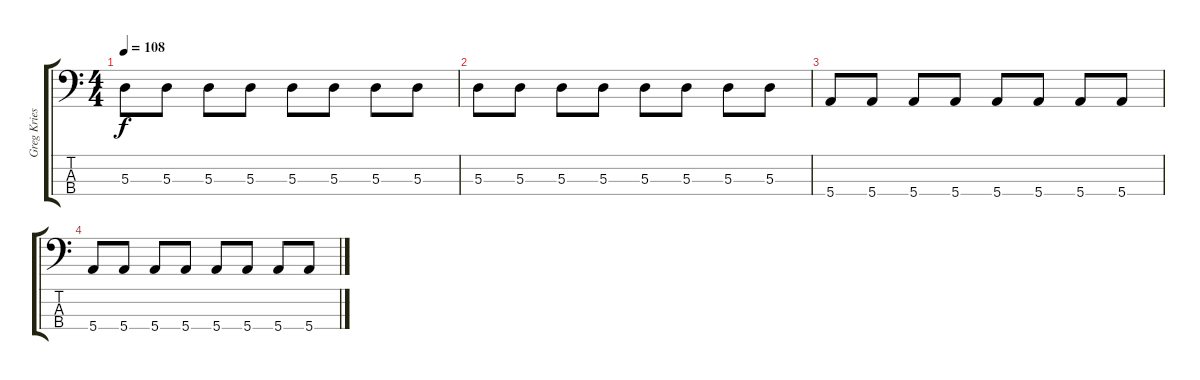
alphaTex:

\track ("Greg Kriesel - Bass" "Greg Kries") {instrument electricbassfinger}
\staff {score tabs}
\tuning (G2 D2 A1 E1) {hide}
\ts (4 4)
\tempo 108
\clef f4
\ks c
5.3.8{dy f} 5.3.8 5.3.8 5.3.8 5.3.8 5.3.8 5.3.8 5.3.8 |
5.3.8 5.3.8 5.3.8 5.3.8 5.3.8 5.3.8 5.3.8 5.3.8 |
5.4.8 5.4.8 5.4.8 5.4.8 5.4.8 5.4.8 5.4.8 5.4.8 |
5.4.8 5.4.8 5.4.8 5.4.8 5.4.8 5.4.8 5.4.8 5.4.8
